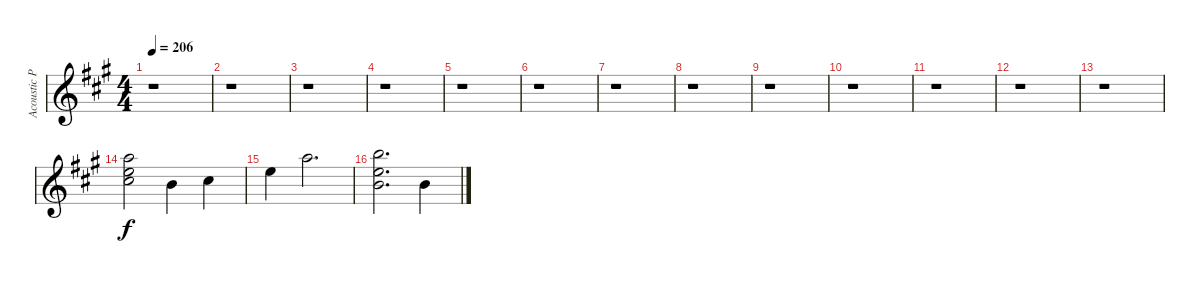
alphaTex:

\track ("Acoustic Piano (Staff 1)" "Acoustic P") {instrument acousticgrandpiano}
\staff {score}
\tuning (E4 B3 G3 D3 A2 E2 B1) {hide}
\ts (4 4)
\tempo 206
\clef g2
\ks a
r.1{dy f} |
r.1 |
r.1 |
r.1 |
r.1 |
r.1 |
r.1 |
r.1 |
r.1 |
r.1 |
r.1 |
r.1 |
r.1 |
\section ("" "")
(9.1 17.2 26.3).2 7.1.4 9.1.4 |
12.1.4 17.1.2{d} |
(19.1 17.2 16.3).2{d} 7.1.4
